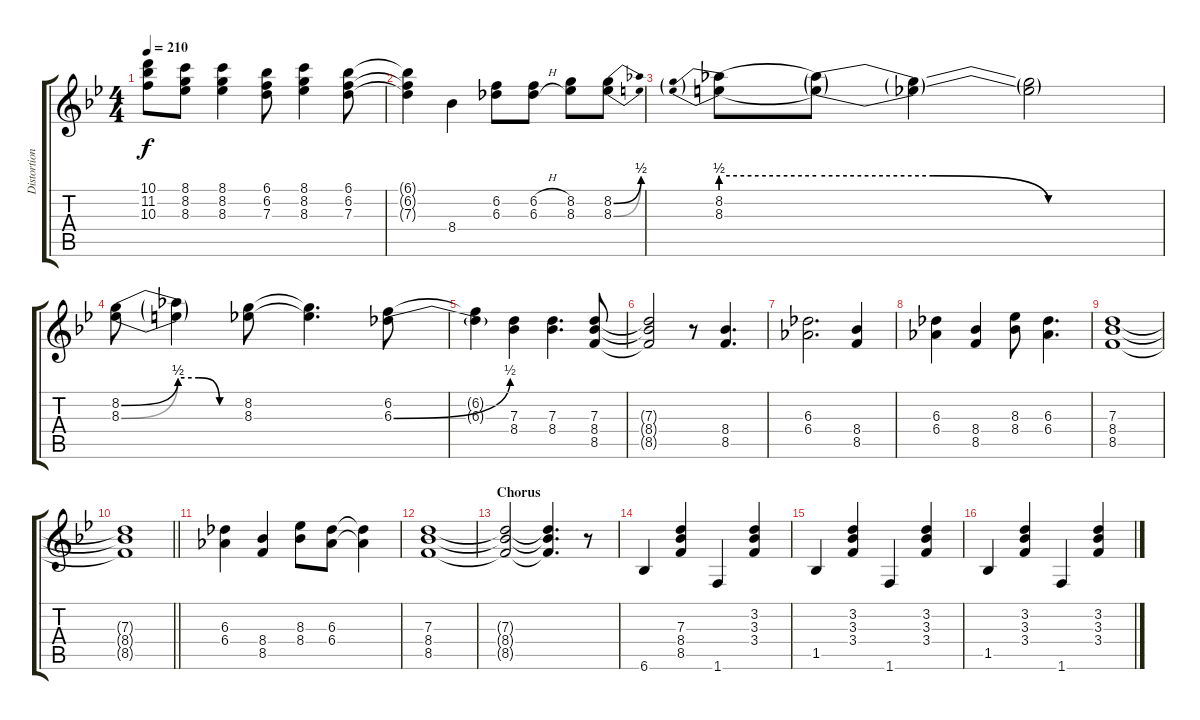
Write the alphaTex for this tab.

\track ("Distortion Guitar" "Distortion") {instrument distortionguitar}
\staff {score tabs}
\tuning (E4 B3 G3 D3 A2 E2) {hide}
\ts (4 4)
\tempo 210
\clef g2
\ks bb
(10.1{t} 11.2{t} 10.3{t}).8{dy f} (8.1 8.2 8.3).8 (8.1 8.2 8.3).4 (6.1 6.2 7.3).8 (8.1 8.2 8.3).4 (6.1 6.2 7.3).8 |
(6.1{t} 6.2{t} 7.3{t}).4 8.4.4 (6.2 6.3).8 (6.2{h} 6.3{h}).8 (8.2 8.3).8 (8.2{be (bend 0 0 60 2)} 8.3{be (bend 0 0 60 2)}).8 |
(8.2{be (prebend 0 2 60 2)} 8.3{be (prebend 0 2 60 2)}).8 (8.2{be (custom 0 2 20 2 40 0 60 0) t} 8.3{be (custom 0 2 20 2 40 0 60 0) t}).8 (8.2{t} 8.3{t}).4 (8.2{t} 8.3{t}).2 |
(8.2{be (bend 0 0 60 2)} 8.3{be (bend 0 0 60 2)}).8 (8.2{be (custom 0 2 20 2 40 0 60 0) t} 8.3{be (custom 0 2 20 2 40 0 60 0) t}).4 (8.2 8.3).8 (8.2{t} 8.3{t}).4{d} (6.2 6.3{be (bend 0 0 60 2)}).8 |
(6.2{t} 6.3{t}).4 (7.3 8.4).4 (7.3 8.4).4{d} (7.3 8.4 8.5).8 |
(7.3{t} 8.4{t} 8.5{t}).2 r.8 (8.4 8.5).4{d} |
(6.3 6.4).2{d} (8.4 8.5).4 |
(6.3 6.4).4 (8.4 8.5).4 (8.3 8.4).8 (6.3 6.4).4{d} |
(7.3 8.4 8.5).1 |
\barLineRight lightlight
(7.3{t} 8.4{t} 8.5{t}).1 |
(6.3 6.4).4 (8.4 8.5).4 (8.3 8.4).8 (6.3 6.4).8 (6.3{t} 6.4{t}).4 |
(7.3 8.4 8.5).1 |
\section ("" "Chorus")
(7.3{t} 8.4{t} 8.5{t}).2 (7.3{t} 8.4{t} 8.5{t}).4{d} r.8 |
6.6.4 (7.3 8.4 8.5).4 1.6.4 (3.2 3.3 3.4).4 |
1.5.4 (3.2 3.3 3.4).4 1.6.4 (3.2 3.3 3.4).4 |
1.5.4 (3.2 3.3 3.4).4 1.6.4 (3.2 3.3 3.4).4
